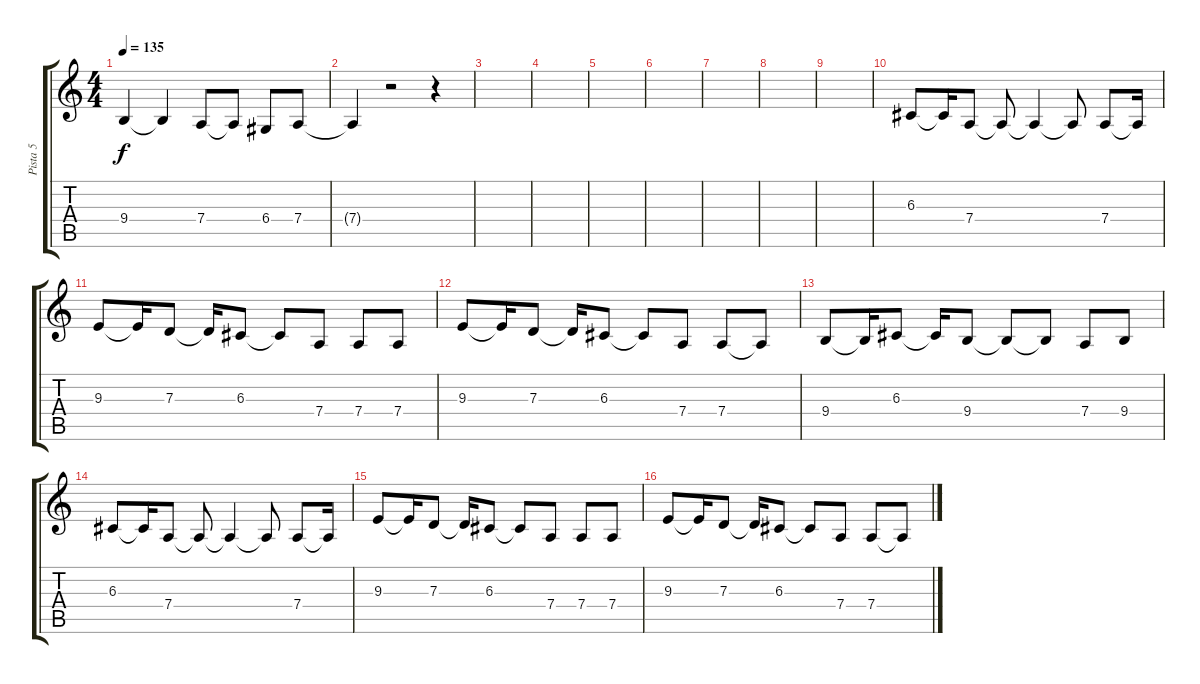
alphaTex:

\track ("Pista 5" "Pista 5") {instrument sopranosax}
\staff {score tabs}
\tuning (E4 B3 G3 D3 A2 E2) {hide}
\ts (4 4)
\tempo 135
\clef g2
\ks c
9.4.4{dy f} 9.4{t}.4 7.4.8 7.4{t}.8 6.4.8 7.4.8 |
7.4{t}.4 r.2 r.4 |
|
|
|
|
|
|
|
6.3.8 6.3{t}.16 7.4.8 7.4{t}.8 7.4{t}.4 7.4{t}.8 7.4.8 7.4{t}.16 |
9.3.8 9.3{t}.16 7.3.8 7.3{t}.16 6.3.8 6.3{t}.8 7.4.8 7.4.8 7.4.8 |
9.3.8 9.3{t}.16 7.3.8 7.3{t}.16 6.3.8 6.3{t}.8 7.4.8 7.4.8 7.4{t}.8 |
9.4.8 9.4{t}.16 6.3.8 6.3{t}.16 9.4.8 9.4{t}.8 9.4{t}.8 7.4.8 9.4.8 |
6.3.8 6.3{t}.16 7.4.8 7.4{t}.8 7.4{t}.4 7.4{t}.8 7.4.8 7.4{t}.16 |
9.3.8 9.3{t}.16 7.3.8 7.3{t}.16 6.3.8 6.3{t}.8 7.4.8 7.4.8 7.4.8 |
9.3.8 9.3{t}.16 7.3.8 7.3{t}.16 6.3.8 6.3{t}.8 7.4.8 7.4.8 7.4{t}.8
